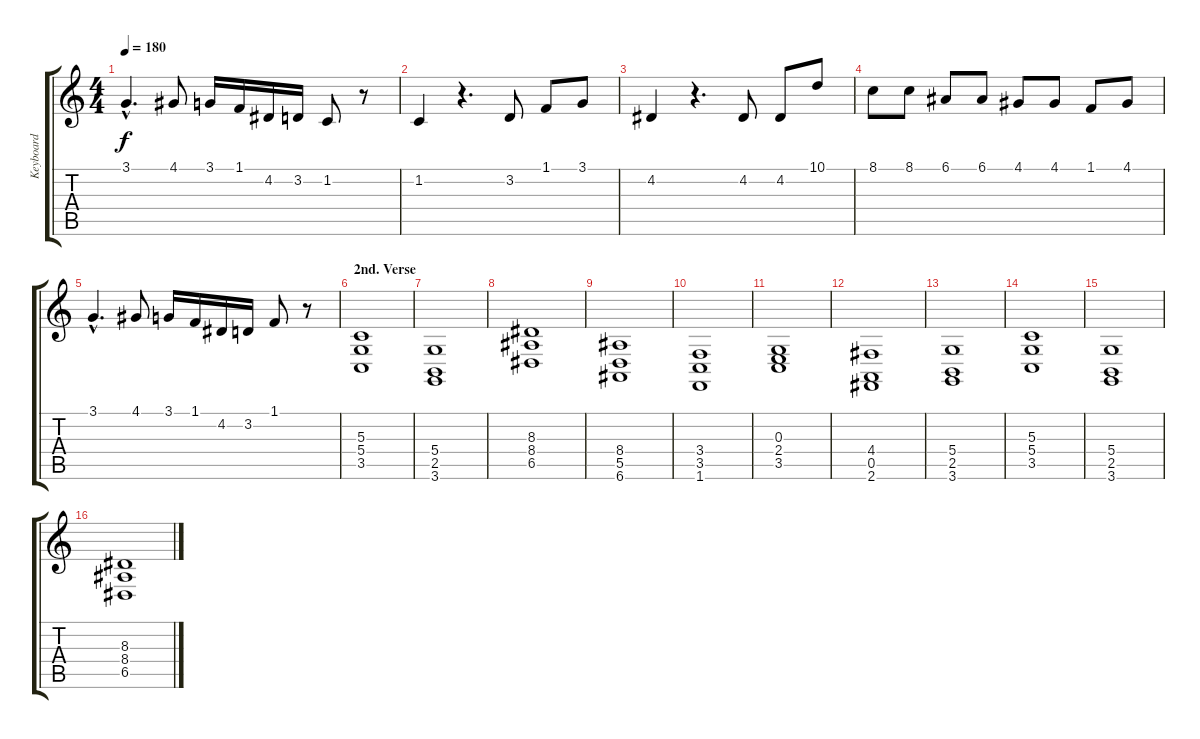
\track ("Keyboard" "Keyboard") {instrument stringensemble1}
\staff {score tabs}
\tuning (E4 B3 G3 D3 A2 E2) {hide}
\ts (4 4)
\tempo 180
\clef g2
\ks c
3.1{hac}.4{d dy f} 4.1.8 3.1.16 1.1.16 4.2.16 3.2.16 1.2.8 r.8 |
1.2.4 r.4{d} 3.2.8 1.1.8 3.1.8 |
4.2.4 r.4{d} 4.2.8 4.2.8 10.1.8 |
8.1.8 8.1.8 6.1.8 6.1.8 4.1.8 4.1.8 1.1.8 4.1.8 |
3.1{hac}.4{d} 4.1.8 3.1.16 1.1.16 4.2.16 3.2.16 1.1.8 r.8 |
\section ("" "2nd. Verse")
(5.3 5.4 3.5).1{volume 7} |
(5.4 2.5 3.6).1 |
(8.3 8.4 6.5).1 |
(8.4 5.5 6.6).1 |
(3.4 3.5 1.6).1 |
(0.3 2.4 3.5).1 |
(4.4 0.5 2.6).1 |
(5.4 2.5 3.6).1 |
(5.3 5.4 3.5).1{volume 7} |
(5.4 2.5 3.6).1 |
(8.3 8.4 6.5).1
